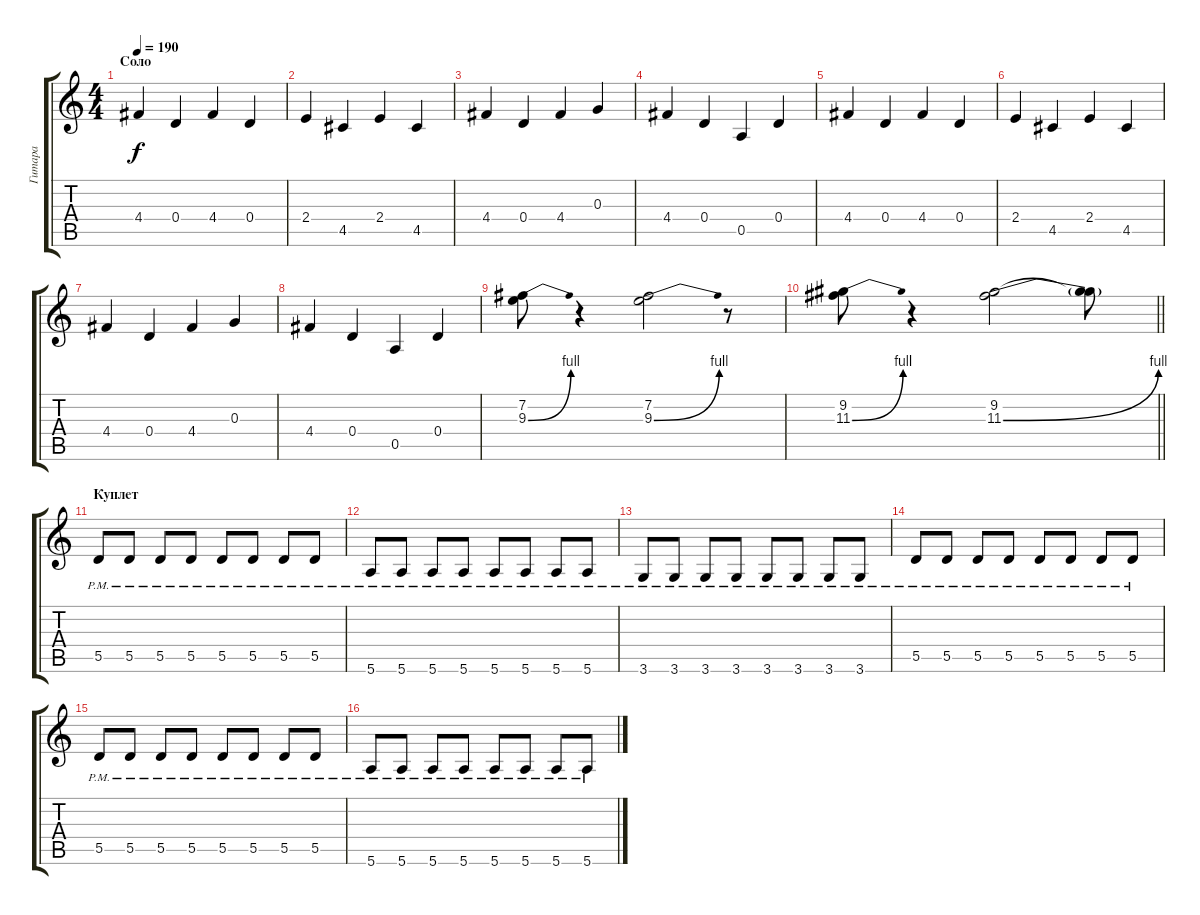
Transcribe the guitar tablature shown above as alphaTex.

\track ("Гитара" "Гитара") {instrument overdrivenguitar}
\staff {score tabs}
\tuning (E4 B3 G3 D3 A2 E2) {hide}
\ts (4 4)
\section ("" "Соло")
\tempo 190
\clef g2
\ks c
4.4.4{dy f} 0.4.4 4.4.4 0.4.4 |
2.4.4 4.5.4 2.4.4 4.5.4 |
4.4.4 0.4.4 4.4.4 0.3.4 |
4.4.4 0.4.4 0.5.4 0.4.4 |
4.4.4 0.4.4 4.4.4 0.4.4 |
2.4.4 4.5.4 2.4.4 4.5.4 |
4.4.4 0.4.4 4.4.4 0.3.4 |
4.4.4 0.4.4 0.5.4 0.4.4 |
(7.2 9.3{be (bend 0 0 60 4)}).8 r.4 (7.2 9.3{be (bend 0 0 60 4)}).2 r.8 |
\barLineRight lightlight
(9.2 11.3{be (bend 0 0 60 4)}).8 r.4 (9.2 11.3{be (bend 0 0 60 4)}).2 (9.2{t} 11.3{t}).8 |
\section ("" "Куплет")
5.5{pm}.8 5.5{pm}.8 5.5{pm}.8 5.5{pm}.8 5.5{pm}.8 5.5{pm}.8 5.5{pm}.8 5.5{pm}.8 |
5.6{pm}.8 5.6{pm}.8 5.6{pm}.8 5.6{pm}.8 5.6{pm}.8 5.6{pm}.8 5.6{pm}.8 5.6{pm}.8 |
3.6{pm}.8 3.6{pm}.8 3.6{pm}.8 3.6{pm}.8 3.6{pm}.8 3.6{pm}.8 3.6{pm}.8 3.6{pm}.8 |
5.5{pm}.8 5.5{pm}.8 5.5{pm}.8 5.5{pm}.8 5.5{pm}.8 5.5{pm}.8 5.5{pm}.8 5.5{pm}.8 |
5.5{pm}.8 5.5{pm}.8 5.5{pm}.8 5.5{pm}.8 5.5{pm}.8 5.5{pm}.8 5.5{pm}.8 5.5{pm}.8 |
5.6{pm}.8 5.6{pm}.8 5.6{pm}.8 5.6{pm}.8 5.6{pm}.8 5.6{pm}.8 5.6{pm}.8 5.6{pm}.8
